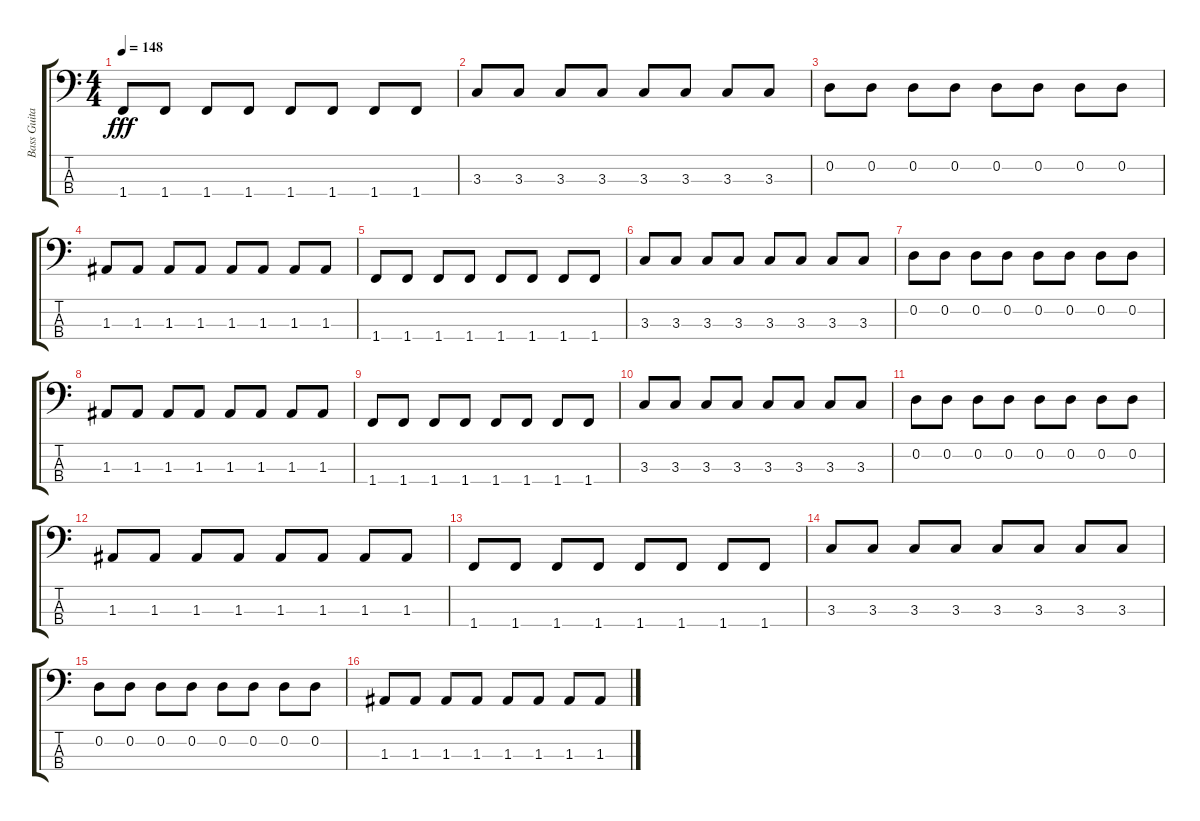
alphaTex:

\track ("Bass Guitar" "Bass Guita") {instrument fretlessbass}
\staff {score tabs}
\tuning (G2 D2 A1 E1) {hide}
\ts (4 4)
\tempo 148
\clef f4
\ks c
1.4.8{dy fff} 1.4.8 1.4.8 1.4.8 1.4.8 1.4.8 1.4.8 1.4.8 |
3.3.8 3.3.8 3.3.8 3.3.8 3.3.8 3.3.8 3.3.8 3.3.8 |
0.2.8 0.2.8 0.2.8 0.2.8 0.2.8 0.2.8 0.2.8 0.2.8 |
1.3.8 1.3.8 1.3.8 1.3.8 1.3.8 1.3.8 1.3.8 1.3.8 |
1.4.8 1.4.8 1.4.8 1.4.8 1.4.8 1.4.8 1.4.8 1.4.8 |
3.3.8 3.3.8 3.3.8 3.3.8 3.3.8 3.3.8 3.3.8 3.3.8 |
0.2.8 0.2.8 0.2.8 0.2.8 0.2.8 0.2.8 0.2.8 0.2.8 |
1.3.8 1.3.8 1.3.8 1.3.8 1.3.8 1.3.8 1.3.8 1.3.8 |
1.4.8 1.4.8 1.4.8 1.4.8 1.4.8 1.4.8 1.4.8 1.4.8 |
3.3.8 3.3.8 3.3.8 3.3.8 3.3.8 3.3.8 3.3.8 3.3.8 |
0.2.8 0.2.8 0.2.8 0.2.8 0.2.8 0.2.8 0.2.8 0.2.8 |
1.3.8 1.3.8 1.3.8 1.3.8 1.3.8 1.3.8 1.3.8 1.3.8 |
1.4.8 1.4.8 1.4.8 1.4.8 1.4.8 1.4.8 1.4.8 1.4.8 |
3.3.8 3.3.8 3.3.8 3.3.8 3.3.8 3.3.8 3.3.8 3.3.8 |
0.2.8 0.2.8 0.2.8 0.2.8 0.2.8 0.2.8 0.2.8 0.2.8 |
1.3.8 1.3.8 1.3.8 1.3.8 1.3.8 1.3.8 1.3.8 1.3.8
